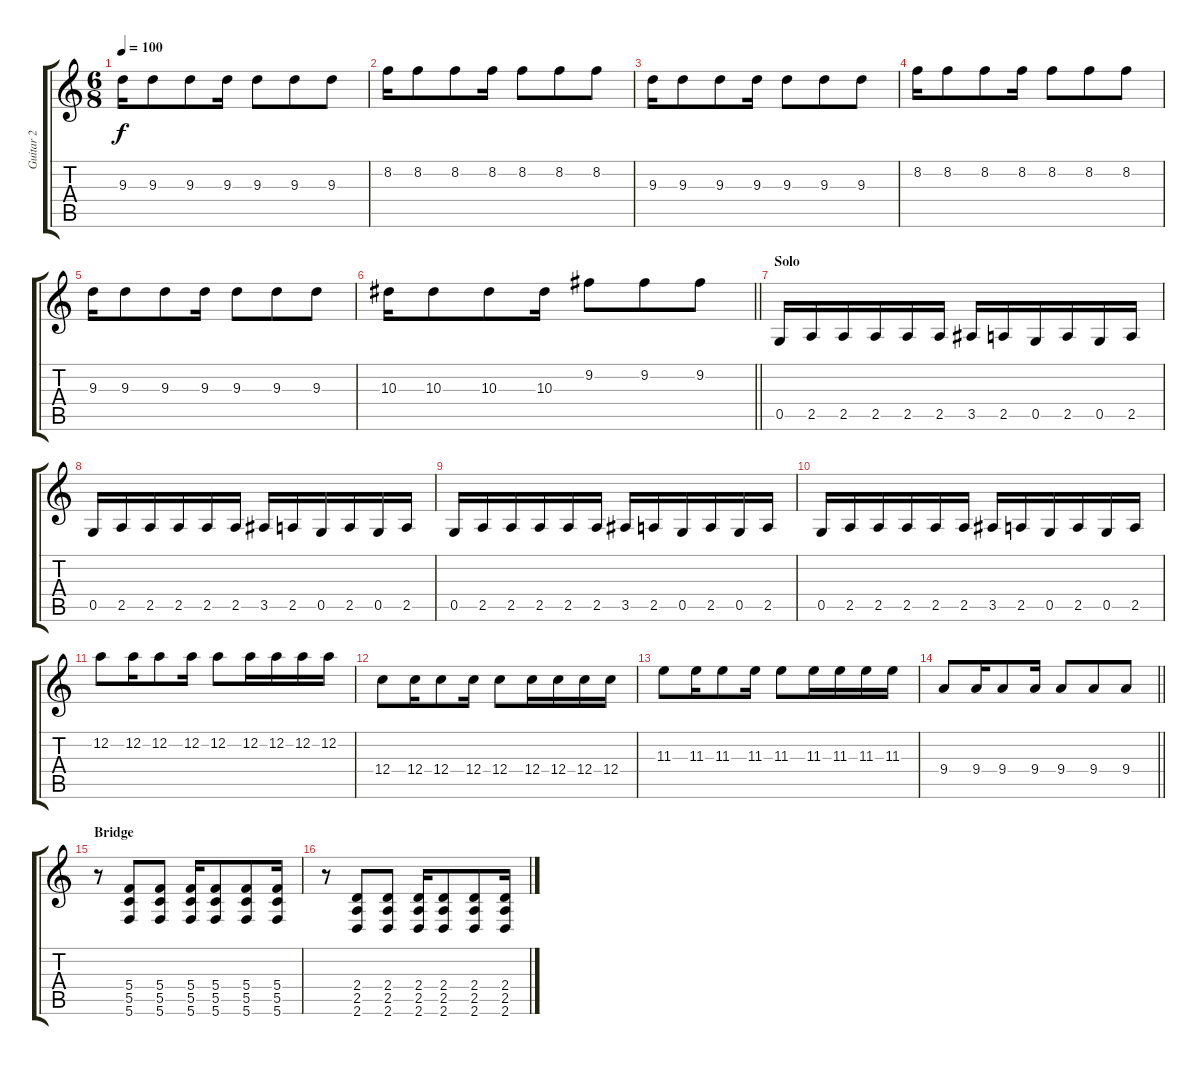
\track ("Guitar 2" "Guitar 2") {instrument distortionguitar}
\staff {score tabs}
\tuning (D4 A3 F3 C3 G2 C2) {hide}
\ts (6 8)
\tempo 100
\clef g2
\ks c
9.3.16{dy f} 9.3.8 9.3.8 9.3.16 9.3.8 9.3.8 9.3.8 |
8.2.16 8.2.8 8.2.8 8.2.16 8.2.8 8.2.8 8.2.8 |
9.3.16 9.3.8 9.3.8 9.3.16 9.3.8 9.3.8 9.3.8 |
8.2.16 8.2.8 8.2.8 8.2.16 8.2.8 8.2.8 8.2.8 |
9.3.16 9.3.8 9.3.8 9.3.16 9.3.8 9.3.8 9.3.8 |
\barLineRight lightlight
10.3.16 10.3.8 10.3.8 10.3.16 9.2.8 9.2.8 9.2.8 |
\section ("" "Solo")
0.5.16{volume 11} 2.5.16 2.5.16 2.5.16 2.5.16 2.5.16 3.5.16 2.5.16 0.5.16 2.5.16 0.5.16 2.5.16 |
0.5.16 2.5.16 2.5.16 2.5.16 2.5.16 2.5.16 3.5.16 2.5.16 0.5.16 2.5.16 0.5.16 2.5.16 |
0.5.16 2.5.16 2.5.16 2.5.16 2.5.16 2.5.16 3.5.16 2.5.16 0.5.16 2.5.16 0.5.16 2.5.16 |
0.5.16 2.5.16 2.5.16 2.5.16 2.5.16 2.5.16 3.5.16 2.5.16 0.5.16 2.5.16 0.5.16 2.5.16 |
12.2.8{volume 16} 12.2.16 12.2.8 12.2.16 12.2.8 12.2.16 12.2.16 12.2.16 12.2.16 |
12.4.8 12.4.16 12.4.8 12.4.16 12.4.8 12.4.16 12.4.16 12.4.16 12.4.16 |
11.3.8 11.3.16 11.3.8 11.3.16 11.3.8 11.3.16 11.3.16 11.3.16 11.3.16 |
\barLineRight lightlight
9.4.8 9.4.16 9.4.8 9.4.16 9.4.8 9.4.8 9.4.8 |
\section ("" "Bridge")
r.8 (5.4 5.5 5.6).8 (5.4 5.5 5.6).8 (5.4 5.5 5.6).16 (5.4 5.5 5.6).8 (5.4 5.5 5.6).8 (5.4 5.5 5.6).16 |
r.8 (2.4 2.5 2.6).8 (2.4 2.5 2.6).8 (2.4 2.5 2.6).16 (2.4 2.5 2.6).8 (2.4 2.5 2.6).8 (2.4 2.5 2.6).16
